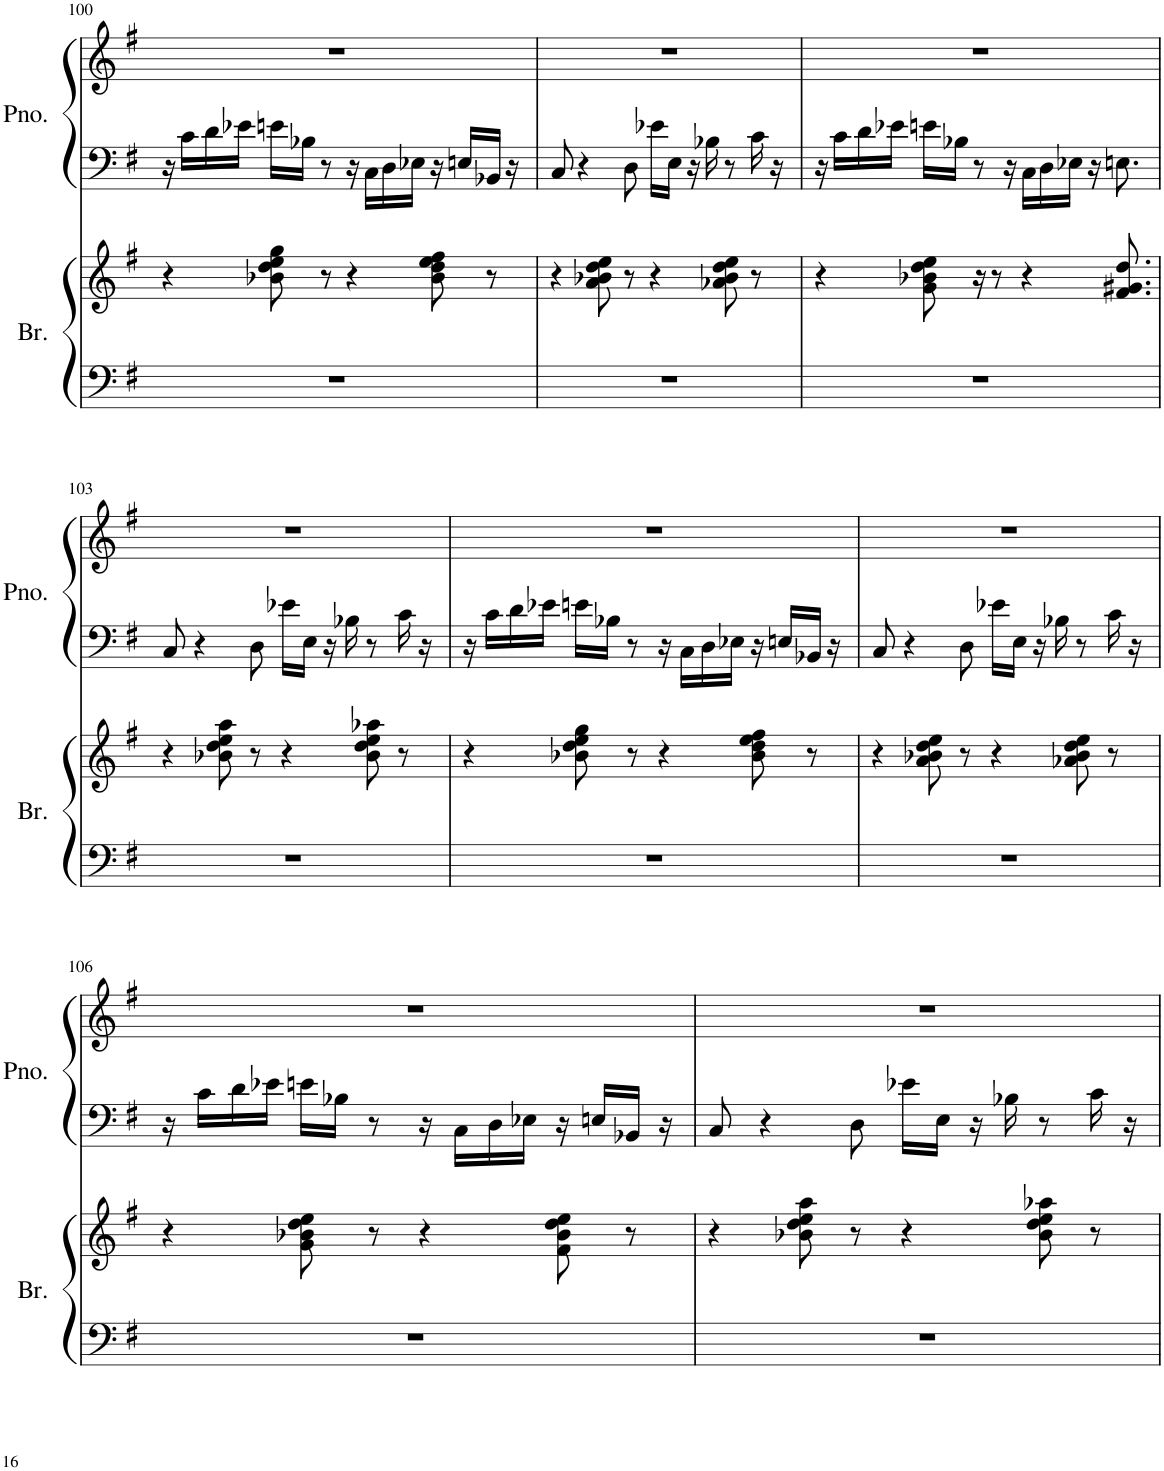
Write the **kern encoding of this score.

**kern	**kern	**kern	**kern
*part2	*part2	*part1	*part1
*staff4	*staff3	*staff2	*staff1
*I"Brass	*	*I"Piano	*
*I'Br.	*	*I'Pno.	*
!!LO:PB:g=z
*clefF4	*clefG2	*clefF4	*clefG2
*k[f#]	*k[f#]	*k[f#]	*k[f#]
*M4/4	*M4/4	*M4/4	*M4/4
=100	=100	=100	=100
1r	4r	16r	1r
.	.	16c\LL	.
.	.	16d\	.
.	.	16e-X\JJ	.
.	8b-X\ 8dd\ 8ee\ 8gg\	16en\LL	.
.	.	16B-X\JJ	.
.	8r	8r	.
.	4r	16r	.
.	.	16C\LL	.
.	.	16D\	.
.	.	16E-X\JJ	.
.	8b-\ 8dd\ 8ee\ 8ff#\	16r	.
.	.	16En/LL	.
.	8r	16BB-X/JJ	.
.	.	16r	.
=101	=101	=101	=101
1r	4r	8C/	1r
.	.	4r	.
.	8a\ 8b-X\ 8dd\ 8ee\	.	.
.	8r	8D\	.
.	4r	16e-X\LL	.
.	.	16E\JJ	.
.	.	16r	.
.	.	16B-X\	.
.	8a-X\ 8b-\ 8dd\ 8ee\	8r	.
.	8r	16c\	.
.	.	16r	.
=102	=102	=102	=102
1r	4r	16r	1r
.	.	16c\LL	.
.	.	16d\	.
.	.	16e-X\JJ	.
.	8g\ 8b-X\ 8dd\ 8ee\	16en\LL	.
.	.	16B-X\JJ	.
.	16r	8r	.
.	8r	.	.
.	.	16r	.
.	4r	16C\LL	.
.	.	16D\	.
.	.	16E-X\JJ	.
.	.	16r	.
.	8.f#/ 8.g#X/ 8.dd/	8.En\	.
!!LO:LB:g=z
=103	=103	=103	=103
1r	4r	8C/	1r
.	.	4r	.
.	8b-X\ 8dd\ 8ee\ 8aa\	.	.
.	8r	8D\	.
.	4r	16e-X\LL	.
.	.	16E\JJ	.
.	.	16r	.
.	.	16B-X\	.
.	8b-\ 8dd\ 8ee\ 8aa-X\	8r	.
.	8r	16c\	.
.	.	16r	.
=104	=104	=104	=104
1r	4r	16r	1r
.	.	16c\LL	.
.	.	16d\	.
.	.	16e-X\JJ	.
.	8b-X\ 8dd\ 8ee\ 8gg\	16en\LL	.
.	.	16B-X\JJ	.
.	8r	8r	.
.	4r	16r	.
.	.	16C\LL	.
.	.	16D\	.
.	.	16E-X\JJ	.
.	8b-\ 8dd\ 8ee\ 8ff#\	16r	.
.	.	16En/LL	.
.	8r	16BB-X/JJ	.
.	.	16r	.
=105	=105	=105	=105
1r	4r	8C/	1r
.	.	4r	.
.	8a\ 8b-X\ 8dd\ 8ee\	.	.
.	8r	8D\	.
.	4r	16e-X\LL	.
.	.	16E\JJ	.
.	.	16r	.
.	.	16B-X\	.
.	8a-X\ 8b-\ 8dd\ 8ee\	8r	.
.	8r	16c\	.
.	.	16r	.
!!LO:LB:g=z
=106	=106	=106	=106
1r	4r	16r	1r
.	.	16c\LL	.
.	.	16d\	.
.	.	16e-X\JJ	.
.	8g\ 8b-X\ 8dd\ 8ee\	16en\LL	.
.	.	16B-X\JJ	.
.	8r	8r	.
.	4r	16r	.
.	.	16C\LL	.
.	.	16D\	.
.	.	16E-X\JJ	.
.	8f#\ 8b-\ 8dd\ 8ee\	16r	.
.	.	16En/LL	.
.	8r	16BB-X/JJ	.
.	.	16r	.
=107	=107	=107	=107
1r	4r	8C/	1r
.	.	4r	.
.	8b-X\ 8dd\ 8ee\ 8aa\	.	.
.	8r	8D\	.
.	4r	16e-X\LL	.
.	.	16E\JJ	.
.	.	16r	.
.	.	16B-X\	.
.	8b-\ 8dd\ 8ee\ 8aa-X\	8r	.
.	8r	16c\	.
.	.	16r	.
=	=	=	=
*-	*-	*-	*-
